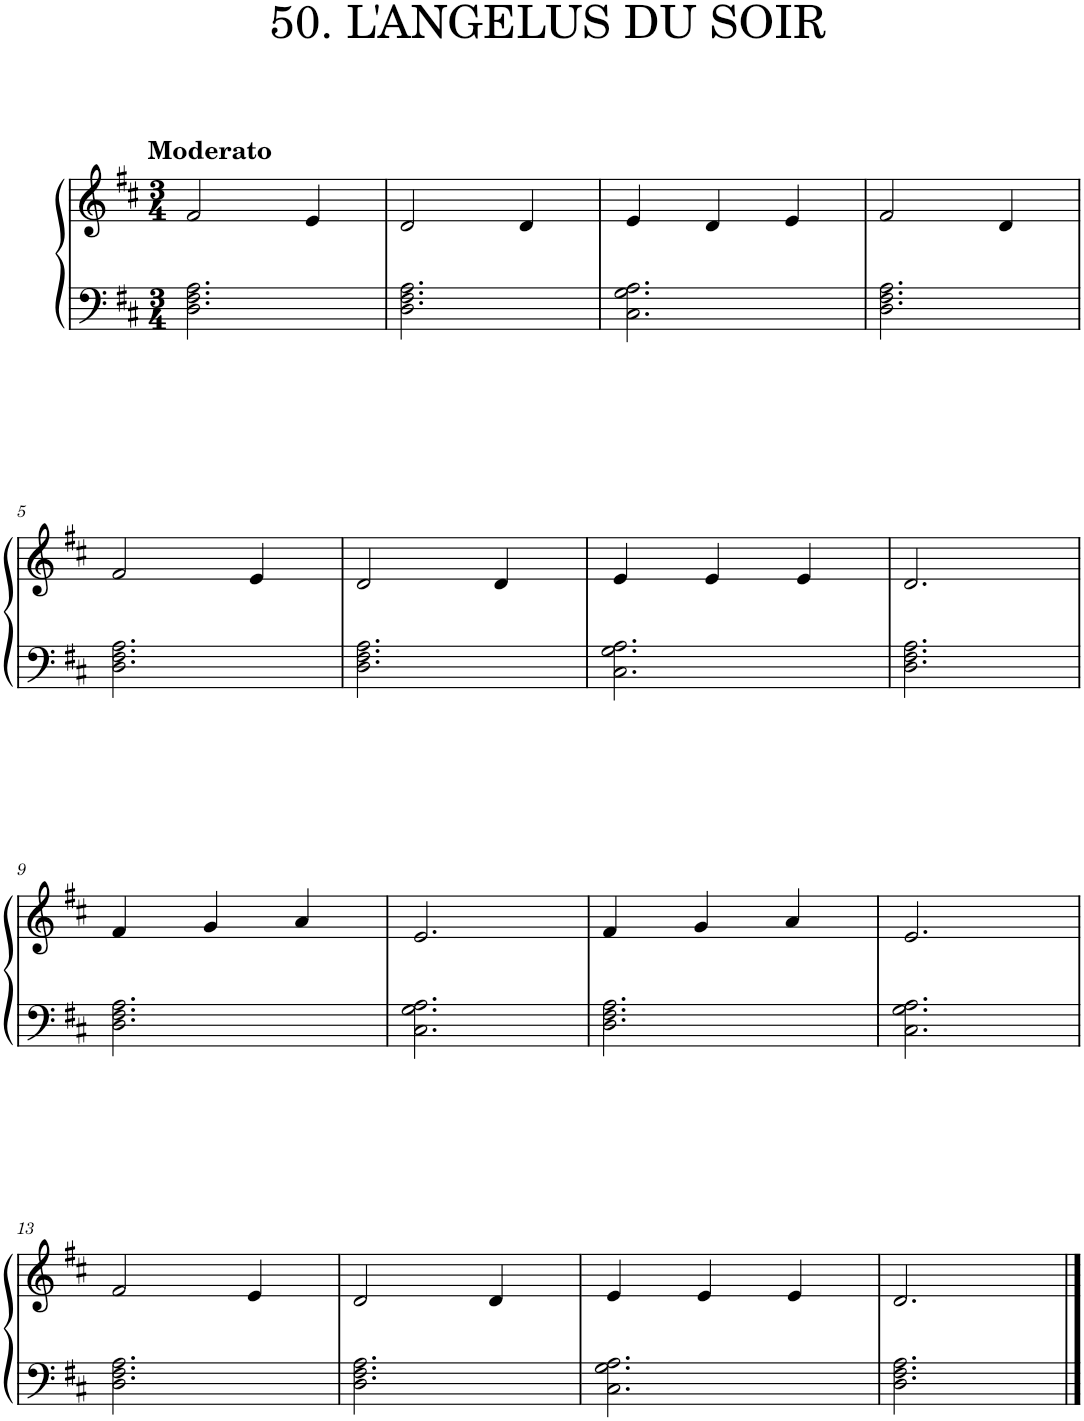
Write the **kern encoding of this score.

**kern	**kern
*part1	*part1
*staff2	*staff1
*I"Piano	*
*I'Pno.	*
*clefF4	*clefG2
*k[f#c#]	*k[f#c#]
*M3/4	*M3/4
=1	=1
!	!LO:TX:a:B:t=Moderato
2.D\ 2.F#\ 2.A\	2f#/
.	4e/
=2	=2
2.D\ 2.F#\ 2.A\	2d/
.	4d/
=3	=3
2.C#\ 2.G\ 2.A\	4e/
.	4d/
.	4e/
=4	=4
2.D\ 2.F#\ 2.A\	2f#/
.	4d/
!!LO:LB:g=z
=5	=5
2.D\ 2.F#\ 2.A\	2f#/
.	4e/
=6	=6
2.D\ 2.F#\ 2.A\	2d/
.	4d/
=7	=7
2.C#\ 2.G\ 2.A\	4e/
.	4e/
.	4e/
=8	=8
2.D\ 2.F#\ 2.A\	2.d/
!!LO:LB:g=z
=9	=9
2.D\ 2.F#\ 2.A\	4f#/
.	4g/
.	4a/
=10	=10
2.C#\ 2.G\ 2.A\	2.e/
=11	=11
2.D\ 2.F#\ 2.A\	4f#/
.	4g/
.	4a/
=12	=12
2.C#\ 2.G\ 2.A\	2.e/
!!LO:LB:g=z
=13	=13
2.D\ 2.F#\ 2.A\	2f#/
.	4e/
=14	=14
2.D\ 2.F#\ 2.A\	2d/
.	4d/
=15	=15
2.C#\ 2.G\ 2.A\	4e/
.	4e/
.	4e/
=16	=16
2.D\ 2.F#\ 2.A\	2.d/
==	==
*-	*-
